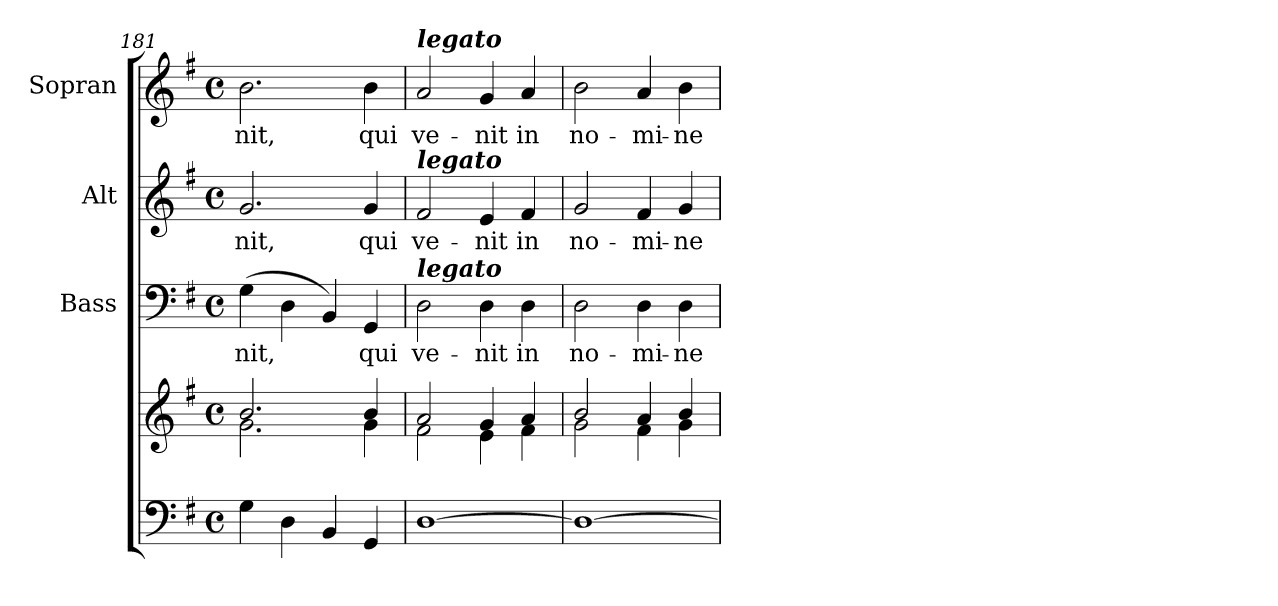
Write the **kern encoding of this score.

**kern	**kern	**kern	**text	**kern	**text	**kern	**text
*part4	*part4	*part3	*part3	*part2	*part2	*part1	*part1
*staff5	*staff4	*staff3	*staff3	*staff2	*staff2	*staff1	*staff1
*	*	*I"Bass	*	*I"Alt	*	*I"Sopran	*
*	*	*I'B.	*	*I'A.	*	*I'S.	*
*clefF4	*clefG2	*clefF4	*	*clefG2	*	*clefG2	*
*k[f#]	*k[f#]	*k[f#]	*	*k[f#]	*	*k[f#]	*
*G:	*G:	*G:	*	*G:	*	*G:	*
*M4/4	*M4/4	*M4/4	*	*M4/4	*	*M4/4	*
*met(c)	*met(c)	*met(c)	*	*met(c)	*	*met(c)	*
=181	=181	=181	=181	=181	=181	=181	=181
*	*^	*	*	*	*	*	*
!	!	!	!	!LO:LY:b	!	!LO:LY:b	!	!LO:LY:b
4G\	2.b/	2.g\	(>4G\	-nit,	2.g/	-nit,	2.b\	-nit,
4D\	.	.	4D\	.	.	.	.	.
4BB/	.	.	4BB/)	.	.	.	.	.
!	!	!	!	!LO:LY:b	!	!LO:LY:b	!	!LO:LY:b
4GG/	4b/	4g\	4GG/	qui	4g/	qui	4b\	qui
=182	=182	=182	=182	=182	=182	=182	=182	=182
!	!	!	!	!	!	!	!LO:TX:a:Bi:t=legato	!
!	!	!	!	!	!LO:TX:a:Bi:t=legato	!	!	!
!	!	!	!LO:TX:a:Bi:t=legato	!	!	!	!	!
!	!	!	!	!LO:LY:b	!	!LO:LY:b	!	!LO:LY:b
[1D	2a/	2f#\	2D\	ve-	2f#/	ve-	2a/	ve-
!	!	!	!	!LO:LY:b	!	!LO:LY:b	!	!LO:LY:b
.	4g/	4e\	4D\	-nit	4e/	-nit	4g/	-nit
!	!	!	!	!LO:LY:b	!	!LO:LY:b	!	!LO:LY:b
.	4a/	4f#\	4D\	in	4f#/	in	4a/	in
=183	=183	=183	=183	=183	=183	=183	=183	=183
!	!	!	!	!LO:LY:b	!	!LO:LY:b	!	!LO:LY:b
1D_	2b/	2g\	2D\	no-	2g/	no-	2b\	no-
!	!	!	!	!LO:LY:b	!	!LO:LY:b	!	!LO:LY:b
.	4a/	4f#\	4D\	-mi-	4f#/	-mi-	4a/	-mi-
!	!	!	!	!LO:LY:b	!	!LO:LY:b	!	!LO:LY:b
.	4b/	4g\	4D\	-ne	4g/	-ne	4b\	-ne
*	*v	*v	*	*	*	*	*	*
=	=	=	=	=	=	=	=
*-	*-	*-	*-	*-	*-	*-	*-
